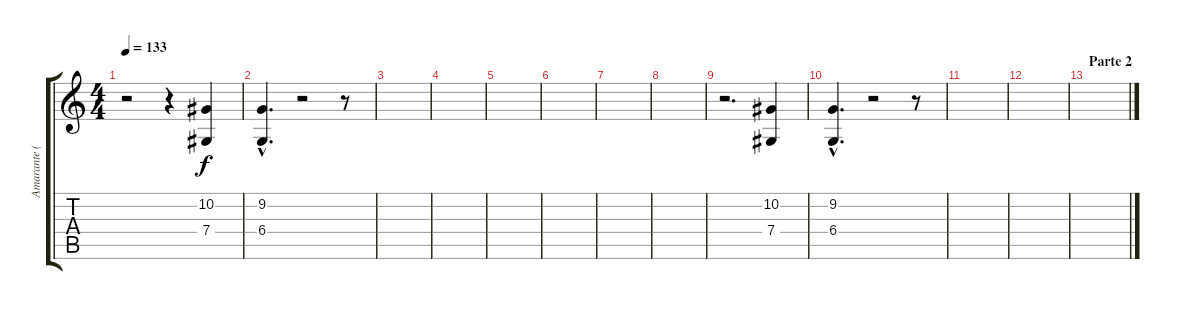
\track ("Amarante (vocal)" "Amarante (") {instrument lead6voice}
\staff {score tabs}
\tuning (Eb4 Bb3 Gb3 Db3 Ab2 Eb2) {hide}
\ts (4 4)
\tempo 133
\clef g2
\ks c
r.2{dy f} r.4 (10.2 7.4).4 |
(9.2{hac} 6.4{hac}).4{d} r.2 r.8 |
|
|
|
|
|
|
r.2{d} (10.2 7.4).4 |
(9.2{hac} 6.4{hac}).4{d} r.2 r.8 |
|
|
\section ("" "Parte 2")
